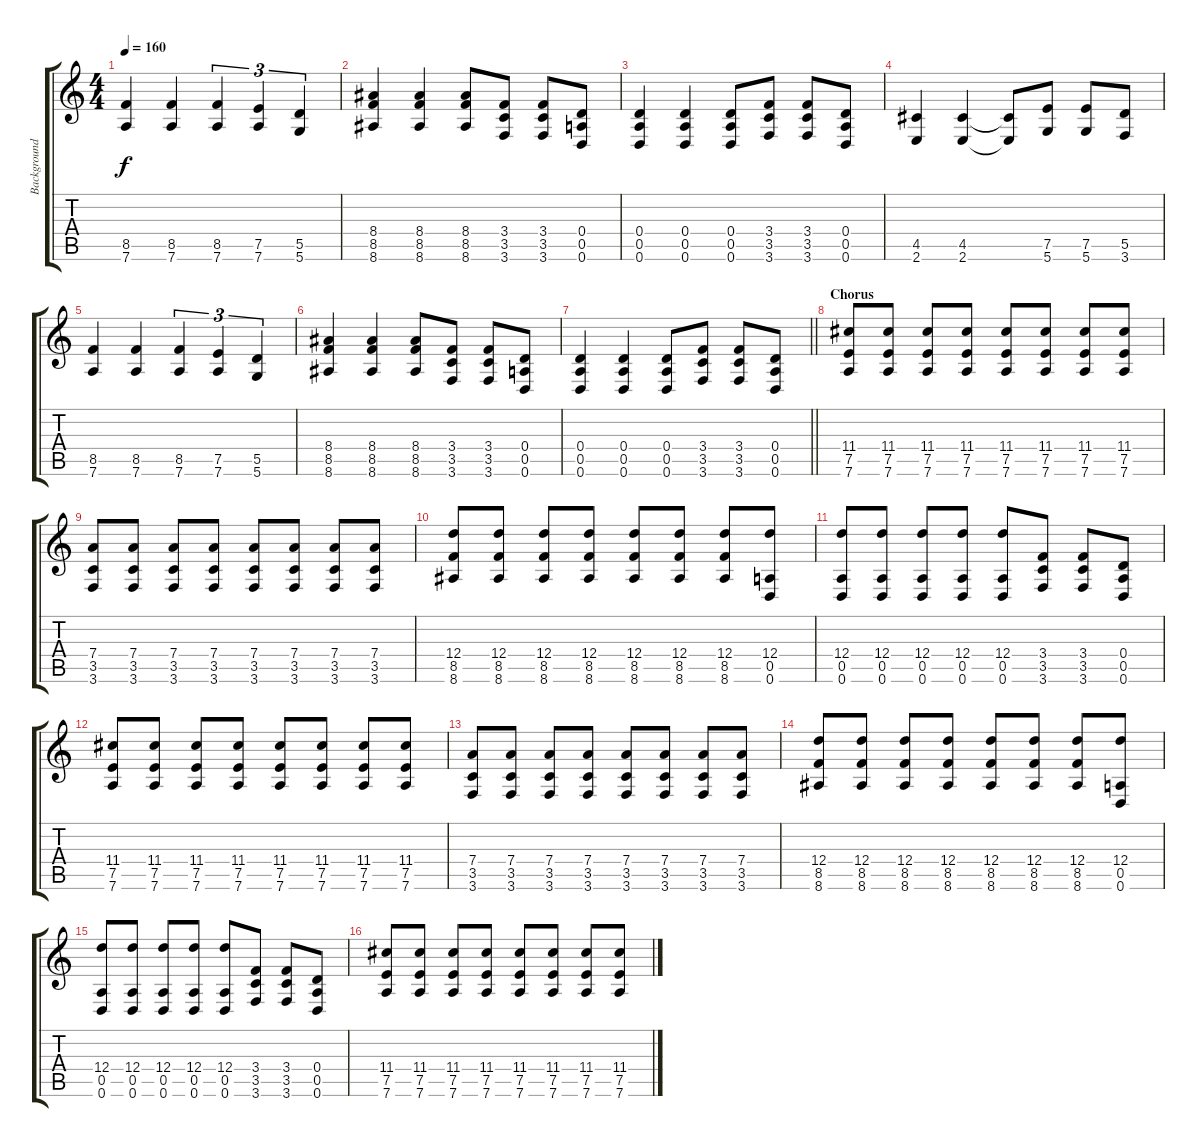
\track ("Background Guitar" "Background") {instrument distortionguitar}
\staff {score tabs}
\tuning (E4 B3 G3 D3 A2 D2) {hide}
\ts (4 4)
\tempo 160
\clef g2
\ks c
(8.5 7.6).4{dy f} (8.5 7.6).4 (8.5 7.6).4{tu (3 2)} (7.5 7.6).4{tu (3 2)} (5.5 5.6).4{tu (3 2)} |
(8.4 8.5 8.6).4 (8.4 8.5 8.6).4 (8.4 8.5 8.6).8 (3.4 3.5 3.6).8 (3.4 3.5 3.6).8 (0.4 0.5 0.6).8 |
(0.4 0.5 0.6).4 (0.4 0.5 0.6).4 (0.4 0.5 0.6).8 (3.4 3.5 3.6).8 (3.4 3.5 3.6).8 (0.4 0.5 0.6).8 |
(4.5 2.6).4 (4.5 2.6).4 (4.5{t} 2.6{t}).8 (7.5 5.6).8 (7.5 5.6).8 (5.5 3.6).8 |
(8.5 7.6).4 (8.5 7.6).4 (8.5 7.6).4{tu (3 2)} (7.5 7.6).4{tu (3 2)} (5.5 5.6).4{tu (3 2)} |
(8.4 8.5 8.6).4 (8.4 8.5 8.6).4 (8.4 8.5 8.6).8 (3.4 3.5 3.6).8 (3.4 3.5 3.6).8 (0.4 0.5 0.6).8 |
\barLineRight lightlight
(0.4 0.5 0.6).4 (0.4 0.5 0.6).4 (0.4 0.5 0.6).8 (3.4 3.5 3.6).8 (3.4 3.5 3.6).8 (0.4 0.5 0.6).8 |
\section ("" "Chorus")
(11.4 7.5 7.6).8 (11.4 7.5 7.6).8 (11.4 7.5 7.6).8 (11.4 7.5 7.6).8 (11.4 7.5 7.6).8 (11.4 7.5 7.6).8 (11.4 7.5 7.6).8 (11.4 7.5 7.6).8 |
(7.4 3.5 3.6).8 (7.4 3.5 3.6).8 (7.4 3.5 3.6).8 (7.4 3.5 3.6).8 (7.4 3.5 3.6).8 (7.4 3.5 3.6).8 (7.4 3.5 3.6).8 (7.4 3.5 3.6).8 |
(12.4 8.5 8.6).8 (12.4 8.5 8.6).8 (12.4 8.5 8.6).8 (12.4 8.5 8.6).8 (12.4 8.5 8.6).8 (12.4 8.5 8.6).8 (12.4 8.5 8.6).8 (12.4 0.5 0.6).8 |
(12.4 0.5 0.6).8 (12.4 0.5 0.6).8 (12.4 0.5 0.6).8 (12.4 0.5 0.6).8 (12.4 0.5 0.6).8 (3.4 3.5 3.6).8 (3.4 3.5 3.6).8 (0.4 0.5 0.6).8 |
(11.4 7.5 7.6).8 (11.4 7.5 7.6).8 (11.4 7.5 7.6).8 (11.4 7.5 7.6).8 (11.4 7.5 7.6).8 (11.4 7.5 7.6).8 (11.4 7.5 7.6).8 (11.4 7.5 7.6).8 |
(7.4 3.5 3.6).8 (7.4 3.5 3.6).8 (7.4 3.5 3.6).8 (7.4 3.5 3.6).8 (7.4 3.5 3.6).8 (7.4 3.5 3.6).8 (7.4 3.5 3.6).8 (7.4 3.5 3.6).8 |
(12.4 8.5 8.6).8 (12.4 8.5 8.6).8 (12.4 8.5 8.6).8 (12.4 8.5 8.6).8 (12.4 8.5 8.6).8 (12.4 8.5 8.6).8 (12.4 8.5 8.6).8 (12.4 0.5 0.6).8 |
(12.4 0.5 0.6).8 (12.4 0.5 0.6).8 (12.4 0.5 0.6).8 (12.4 0.5 0.6).8 (12.4 0.5 0.6).8 (3.4 3.5 3.6).8 (3.4 3.5 3.6).8 (0.4 0.5 0.6).8 |
(11.4 7.5 7.6).8 (11.4 7.5 7.6).8 (11.4 7.5 7.6).8 (11.4 7.5 7.6).8 (11.4 7.5 7.6).8 (11.4 7.5 7.6).8 (11.4 7.5 7.6).8 (11.4 7.5 7.6).8
